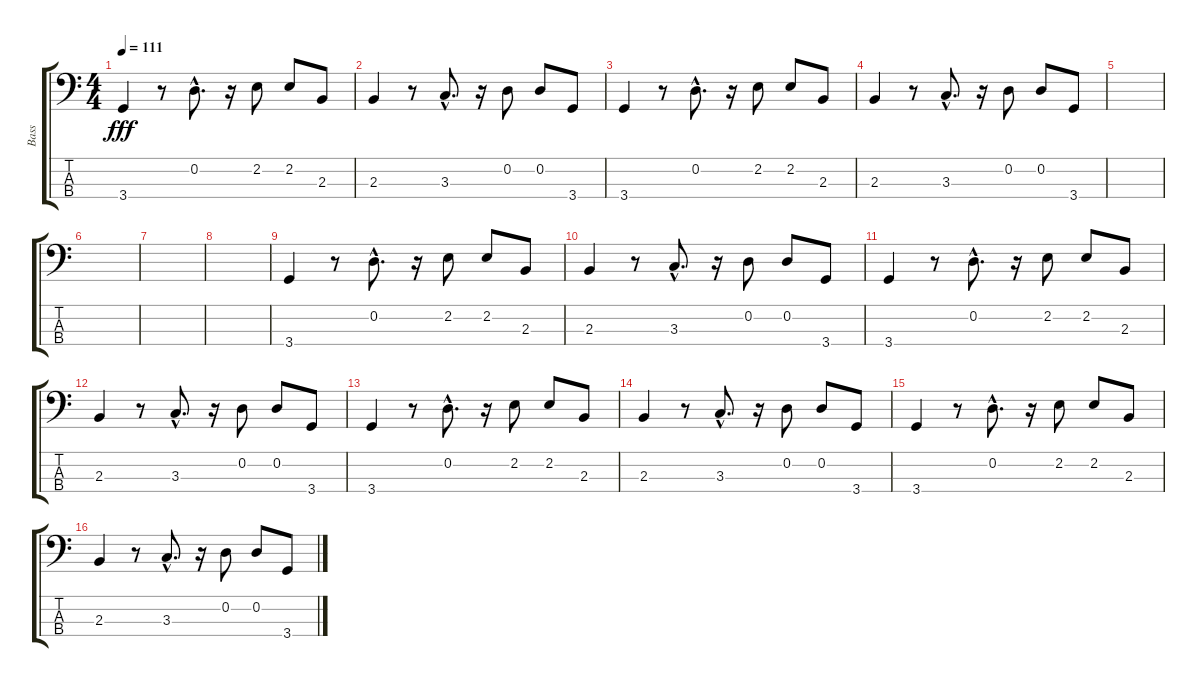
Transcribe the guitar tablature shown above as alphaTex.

\track ("Bass" "Bass") {instrument electricbassfinger}
\staff {score tabs}
\tuning (G2 D2 A1 E1) {hide}
\ts (4 4)
\tempo 111
\clef f4
\ks c
3.4.4{dy fff} r.8 0.2{hac}.8{d} r.16 2.2.8 2.2.8 2.3.8 |
2.3.4 r.8 3.3{hac}.8{d} r.16 0.2.8 0.2.8 3.4.8 |
3.4.4 r.8 0.2{hac}.8{d} r.16 2.2.8 2.2.8 2.3.8 |
2.3.4 r.8 3.3{hac}.8{d} r.16 0.2.8 0.2.8 3.4.8 |
|
|
|
|
3.4.4 r.8 0.2{hac}.8{d} r.16 2.2.8 2.2.8 2.3.8 |
2.3.4 r.8 3.3{hac}.8{d} r.16 0.2.8 0.2.8 3.4.8 |
3.4.4 r.8 0.2{hac}.8{d} r.16 2.2.8 2.2.8 2.3.8 |
2.3.4 r.8 3.3{hac}.8{d} r.16 0.2.8 0.2.8 3.4.8 |
3.4.4 r.8 0.2{hac}.8{d} r.16 2.2.8 2.2.8 2.3.8 |
2.3.4 r.8 3.3{hac}.8{d} r.16 0.2.8 0.2.8 3.4.8 |
3.4.4 r.8 0.2{hac}.8{d} r.16 2.2.8 2.2.8 2.3.8 |
2.3.4 r.8 3.3{hac}.8{d} r.16 0.2.8 0.2.8 3.4.8
